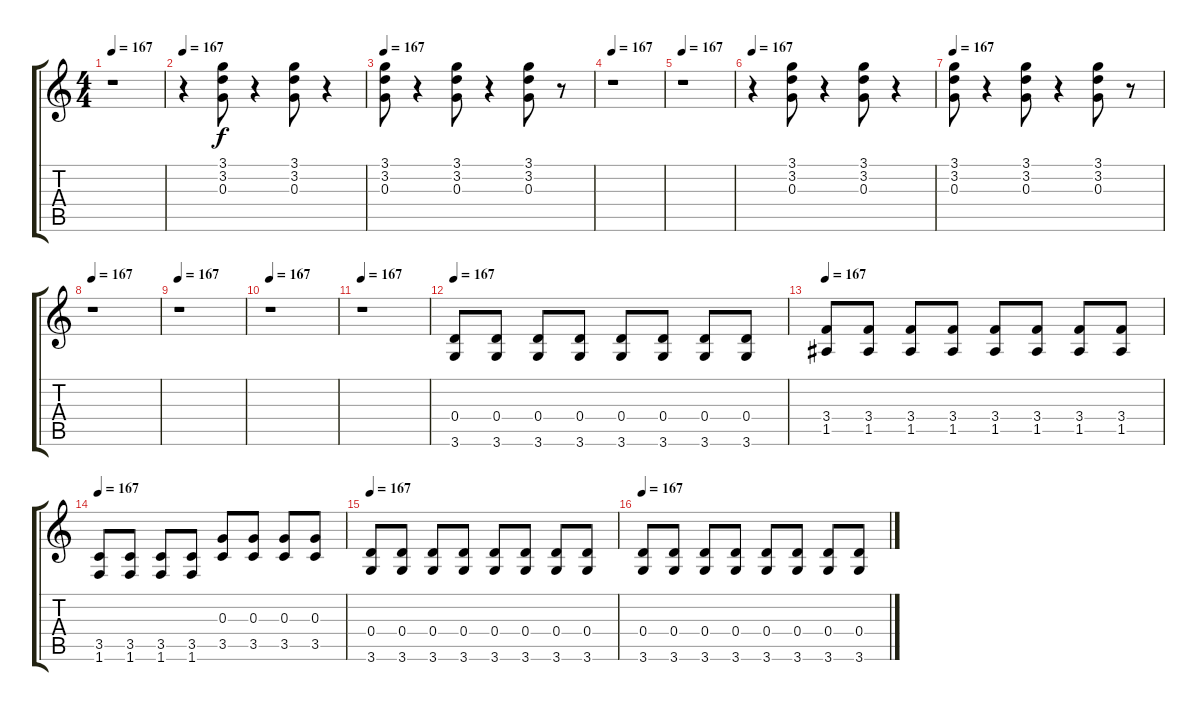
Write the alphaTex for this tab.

\track "" {instrument electricguitarclean}
\staff {score tabs}
\tuning (E4 B3 G3 D3 A2 E2) {hide}
\ts (4 4)
\tempo 167
\clef g2
\ks c
r.1{dy f} |
\tempo 167
r.4 (3.1 3.2 0.3).8 r.4 (3.1 3.2 0.3).8 r.4 |
\tempo 167
(3.1 3.2 0.3).8 r.4 (3.1 3.2 0.3).8 r.4 (3.1 3.2 0.3).8 r.8 |
\tempo 167
r.1 |
\tempo 167
r.1 |
\tempo 167
r.4 (3.1 3.2 0.3).8 r.4 (3.1 3.2 0.3).8 r.4 |
\tempo 167
(3.1 3.2 0.3).8 r.4 (3.1 3.2 0.3).8 r.4 (3.1 3.2 0.3).8 r.8 |
\tempo 167
r.1 |
\tempo 167
r.1 |
\tempo 167
r.1 |
\tempo 167
r.1 |
\tempo 167
(0.4 3.6).8 (0.4 3.6).8 (0.4 3.6).8 (0.4 3.6).8 (0.4 3.6).8 (0.4 3.6).8 (0.4 3.6).8 (0.4 3.6).8 |
\tempo 167
(3.4 1.5).8 (3.4 1.5).8 (3.4 1.5).8 (3.4 1.5).8 (3.4 1.5).8 (3.4 1.5).8 (3.4 1.5).8 (3.4 1.5).8 |
\tempo 167
(3.5 1.6).8 (3.5 1.6).8 (3.5 1.6).8 (3.5 1.6).8 (0.3 3.5).8 (0.3 3.5).8 (0.3 3.5).8 (0.3 3.5).8 |
\tempo 167
(0.4 3.6).8 (0.4 3.6).8 (0.4 3.6).8 (0.4 3.6).8 (0.4 3.6).8 (0.4 3.6).8 (0.4 3.6).8 (0.4 3.6).8 |
\tempo 167
(0.4 3.6).8 (0.4 3.6).8 (0.4 3.6).8 (0.4 3.6).8 (0.4 3.6).8 (0.4 3.6).8 (0.4 3.6).8 (0.4 3.6).8
